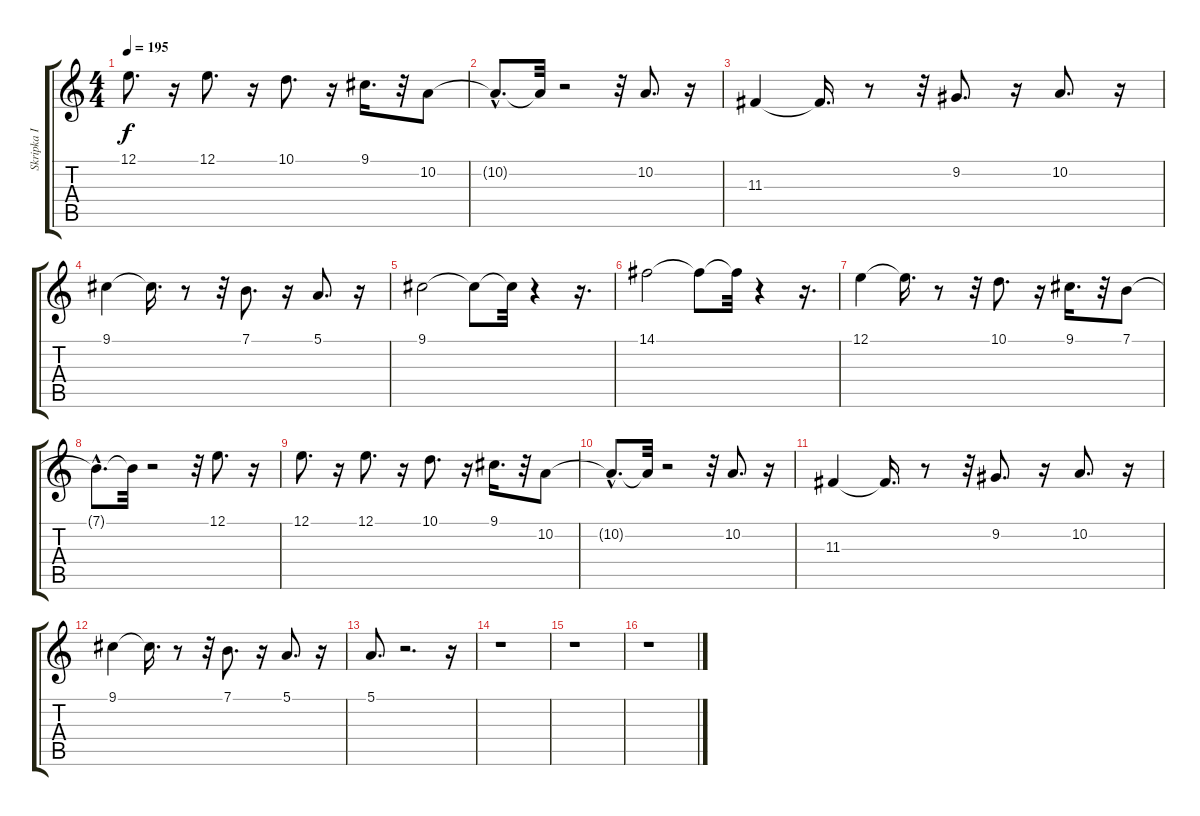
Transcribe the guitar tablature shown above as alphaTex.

\track ("Skripka I" "Skripka I") {instrument stringensemble1}
\staff {score tabs}
\tuning (E4 B3 G3 D3 A2 D2) {hide}
\ts (4 4)
\tempo 195
\clef g2
\ks c
12.1.8{d dy f} r.16 12.1.8{d} r.16 10.1.8{d} r.16 9.1.16{d} r.32 10.2.8 |
10.2{hac t}.8{d} 10.2{t}.32 r.2 r.32 10.2.8{d} r.16 |
11.3.4 11.3{t}.16{d} r.8 r.32 9.2.8{d} r.16 10.2.8{d} r.16 |
9.1.4 9.1{t}.16{d} r.8 r.32 7.1.8{d} r.16 5.1.8{d} r.16 |
9.1.2 9.1{t}.8 9.1{t}.32 r.4 r.16{d} |
14.1.2 14.1{t}.8 14.1{t}.32 r.4 r.16{d} |
12.1.4 12.1{t}.16{d} r.8 r.32 10.1.8{d} r.16 9.1.16{d} r.32 7.1.8 |
7.1{hac t}.8{d} 7.1{t}.32 r.2 r.32 12.1.8{d} r.16 |
12.1.8{d} r.16 12.1.8{d} r.16 10.1.8{d} r.16 9.1.16{d} r.32 10.2.8 |
10.2{hac t}.8{d} 10.2{t}.32 r.2 r.32 10.2.8{d} r.16 |
11.3.4 11.3{t}.16{d} r.8 r.32 9.2.8{d} r.16 10.2.8{d} r.16 |
9.1.4 9.1{t}.16{d} r.8 r.32 7.1.8{d} r.16 5.1.8{d} r.16 |
5.1.8{d} r.2{d} r.16 |
r.1 |
r.1 |
r.1
